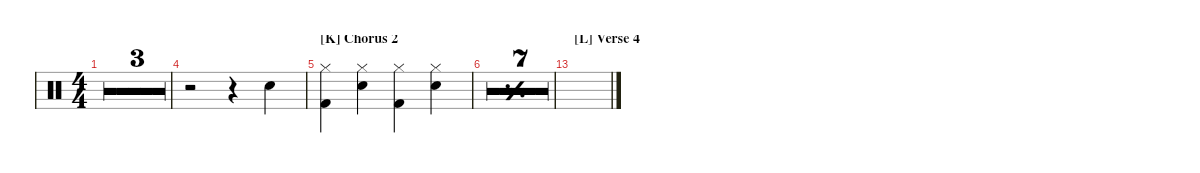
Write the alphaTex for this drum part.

\hideDynamics
\bracketExtendMode nobrackets
\singleTrackTrackNamePolicy hidden
\multiTrackTrackNamePolicy hidden
\firstSystemTrackNameMode fullname
\firstSystemTrackNameOrientation horizontal
\otherSystemsTrackNameOrientation horizontal
\track ("Drums" "Drums") {multiBarRest instrument percussion}
\staff {score}
\articulation defaults
\ts (4 4)
\tempo 134
\clef neutral
\ks aminor
|
|
|
r.2 r.4 "Snare (hit) 2".4 |
\section ("K" "Chorus 2")
("Kick (hit) 2" "Hi-Hat (closed)").4 ("Snare (hit) 2" "Hi-Hat (closed)").4 ("Kick (hit) 2" "Hi-Hat (closed)").4 ("Snare (hit) 2" "Hi-Hat (closed)").4 |
\simile simple
|
\simile firstofdouble
|
\simile secondofdouble
|
\simile firstofdouble
|
\simile secondofdouble
|
\simile firstofdouble
|
\simile secondofdouble
|
\section ("L" "Verse 4")
\simile none
